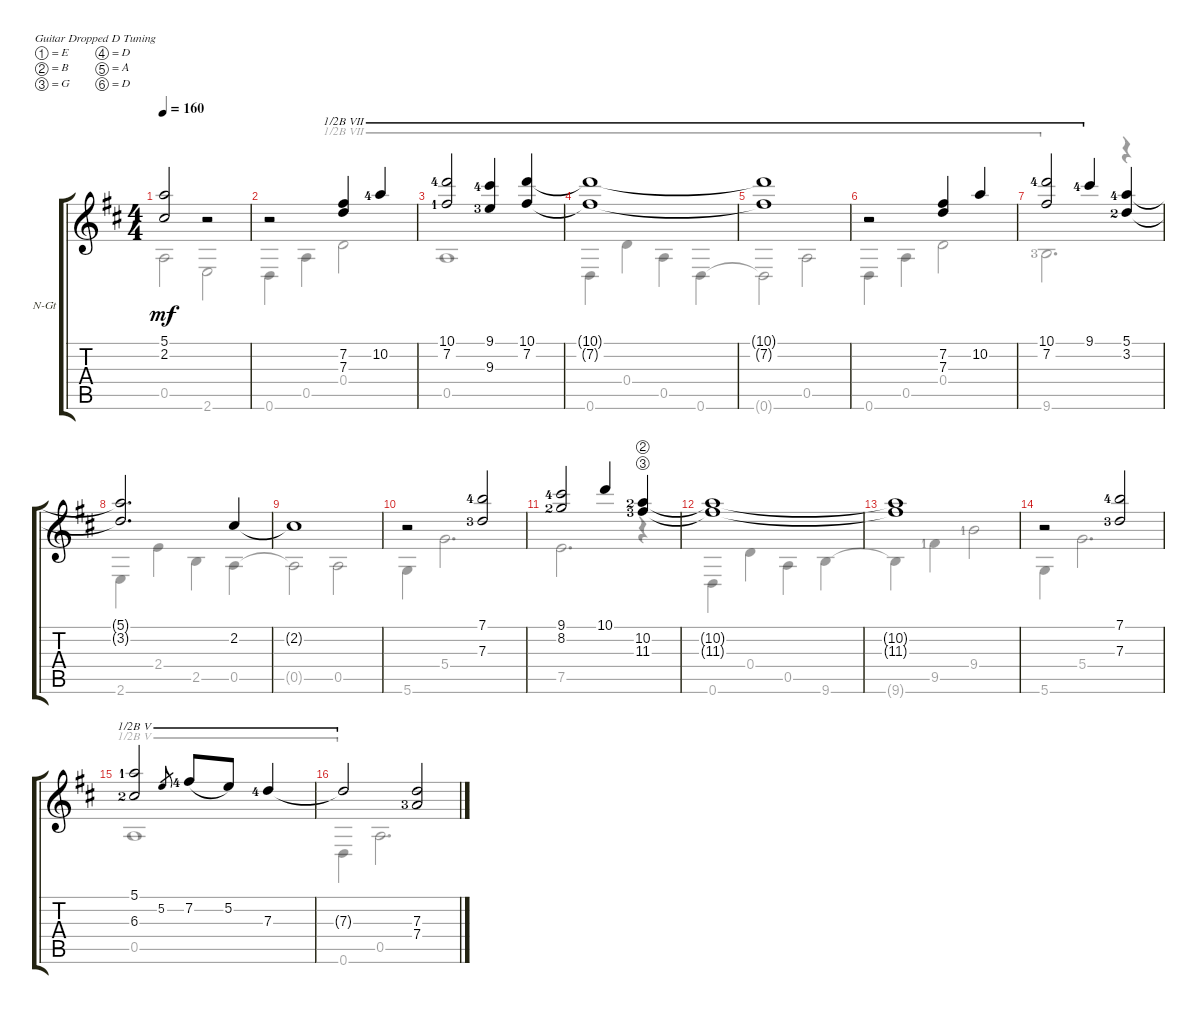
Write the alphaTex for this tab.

\defaultSystemsLayout 4
\bracketExtendMode groupsimilarinstruments
\firstSystemTrackNameOrientation horizontal
\otherSystemsTrackNameOrientation horizontal
\track ("Nylon Guitar" "N-Gt") {instrument acousticguitarnylon}
\staff {score tabs}
\tuning (E4 B3 G3 D3 A2 D2)
\voice
\ts (4 4)
\tempo 160
\clef g2
\ks d
(5.1{t} 2.2{t}).2{dy mf} r.2 |
r.2 (7.2 7.3).4{barre (7 half)} 10.2{lf 5}.4{barre (7 half)} |
(10.1{lf 5} 7.2{lf 2}).2{barre (7 half)} (9.1{lf 5} 9.3{lf 4}).4{barre (7 half)} (10.1 7.2).4{barre (7 half)} |
(10.1{t} 7.2{t}).1{barre (7 half)} |
(10.1{t} 7.2{t}).1{barre (7 half)} |
r.2{barre (7 half)} (7.2 7.3).4{barre (7 half)} 10.2.4{barre (7 half)} |
(10.1{lf 5} 7.2).2{barre (7 half)} 9.1{lf 5}.4{barre (7 half)} (5.1{lf 5} 3.2{lf 3}).4 |
(5.1{t} 3.2{t}).2{d} 2.2.4 |
2.2{t}.1 |
r.2 (7.1{lf 5} 7.3{lf 4}).2 |
(9.1{lf 5} 8.2{lf 3}).2 10.1.4 (10.2{string lf 3} 11.3{string lf 4}).4 |
(10.2{t} 11.3{t}).1 |
(10.2{t} 11.3{t}).1 |
r.2 (7.1{lf 5} 7.3{lf 4}).2 |
(5.1{lf 2} 6.3{lf 3}).2{barre (5 half)} 5.2.8{gr barre (5 half)} 7.2{lf 5}.8{legatoorigin barre (5 half)} 5.2.8{barre (5 half)} 7.3{lf 5}.4{barre (5 half)} |
7.3{t}.2{barre (5 half)} (7.3 7.4{lf 4}).2
\voice
\clef g2
\ottava regular
\simile none
\ks d
0.5{t}.2{dy mf} 2.6.2 |
0.6.4 0.5.4 0.4.2{barre (7 half)} |
0.5.1{barre (7 half)} |
0.6.4{barre (7 half)} 0.4.4{barre (7 half)} 0.5.4{barre (7 half)} 0.6.4{barre (7 half)} |
0.6{t}.2{barre (7 half)} 0.5.2{barre (7 half)} |
0.6.4{barre (7 half)} 0.5.4{barre (7 half)} 0.4.2{barre (7 half)} |
9.6{lf 4}.2{d barre (7 half)} r.4 |
2.6.4 2.4.4 2.5.4 0.5.4 |
0.5{t}.2 0.5.2 |
5.6.4 5.4.2{d} |
7.5.2{d} r.4 |
0.6.4 0.4.4 0.5.4 9.6.4 |
9.6{t}.4 9.5{lf 2}.4 9.4{lf 2}.2 |
5.6.4 5.4.2{d} |
0.5.1{barre (5 half)} |
0.6.4{barre (5 half)} 0.5.2{d}
